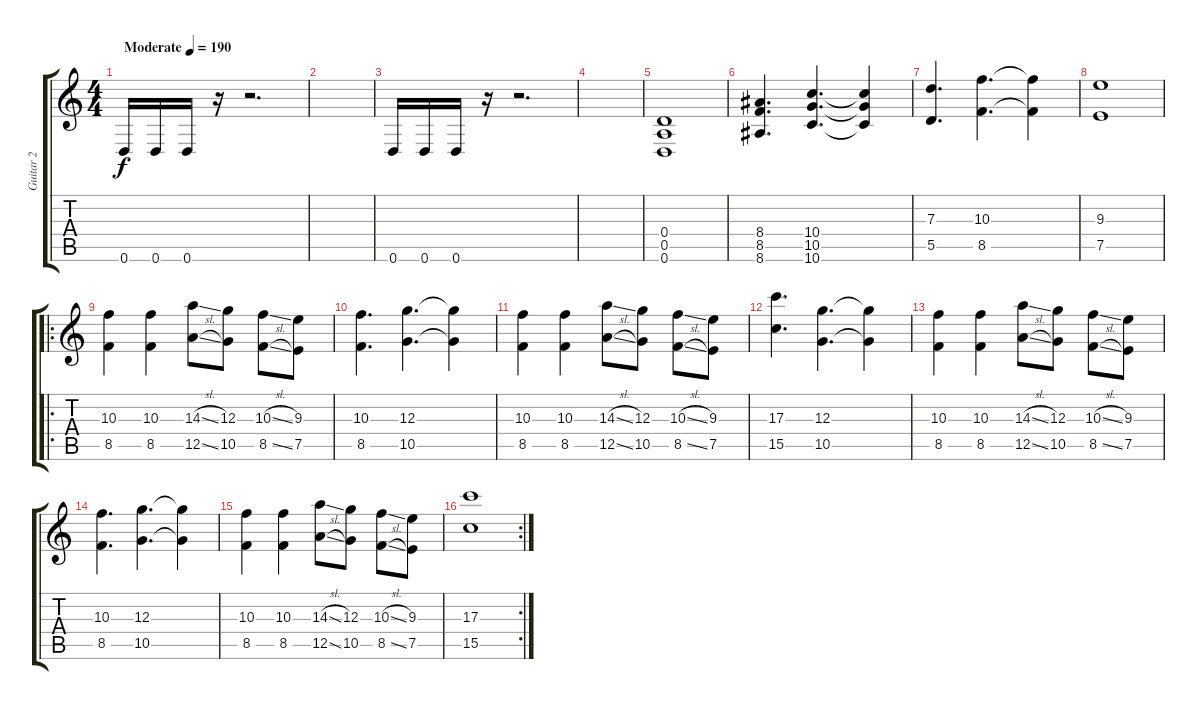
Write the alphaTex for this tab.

\track ("Guitar 2" "Guitar 2") {instrument distortionguitar}
\staff {score tabs}
\tuning (E4 B3 G3 D3 A2 D2) {hide}
\ts (4 4)
\tempo (190 "Moderate")
\clef g2
\ks c
0.6.16{dy f instrument distortionguitar} 0.6.16 0.6.16 r.16 r.2{d} |
|
0.6.16 0.6.16 0.6.16 r.16 r.2{d} |
|
(0.4 0.5 0.6).1 |
(8.4 8.5 8.6).4{d} (10.4 10.5 10.6).4{d} (10.4{t} 10.5{t} 10.6{t}).4 |
(7.3 5.5).4{d} (10.3 8.5).4{d} (10.3{t} 8.5{t}).4 |
(9.3 7.5).1 |
\ro
(10.3 8.5).4 (10.3 8.5).4 (14.3{sl} 12.5{sl}).8 (12.3 10.5).8 (10.3{sl} 8.5{sl}).8 (9.3 7.5).8 |
(10.3 8.5).4{d} (12.3 10.5).4{d} (12.3{t} 10.5{t}).4 |
(10.3 8.5).4 (10.3 8.5).4 (14.3{sl} 12.5{sl}).8 (12.3 10.5).8 (10.3{sl} 8.5{sl}).8 (9.3 7.5).8 |
(17.3 15.5).4{d} (12.3 10.5).4{d} (12.3{t} 10.5{t}).4 |
(10.3 8.5).4 (10.3 8.5).4 (14.3{sl} 12.5{sl}).8 (12.3 10.5).8 (10.3{sl} 8.5{sl}).8 (9.3 7.5).8 |
(10.3 8.5).4{d} (12.3 10.5).4{d} (12.3{t} 10.5{t}).4 |
(10.3 8.5).4 (10.3 8.5).4 (14.3{sl} 12.5{sl}).8 (12.3 10.5).8 (10.3{sl} 8.5{sl}).8 (9.3 7.5).8 |
\rc 2
(17.3 15.5).1
